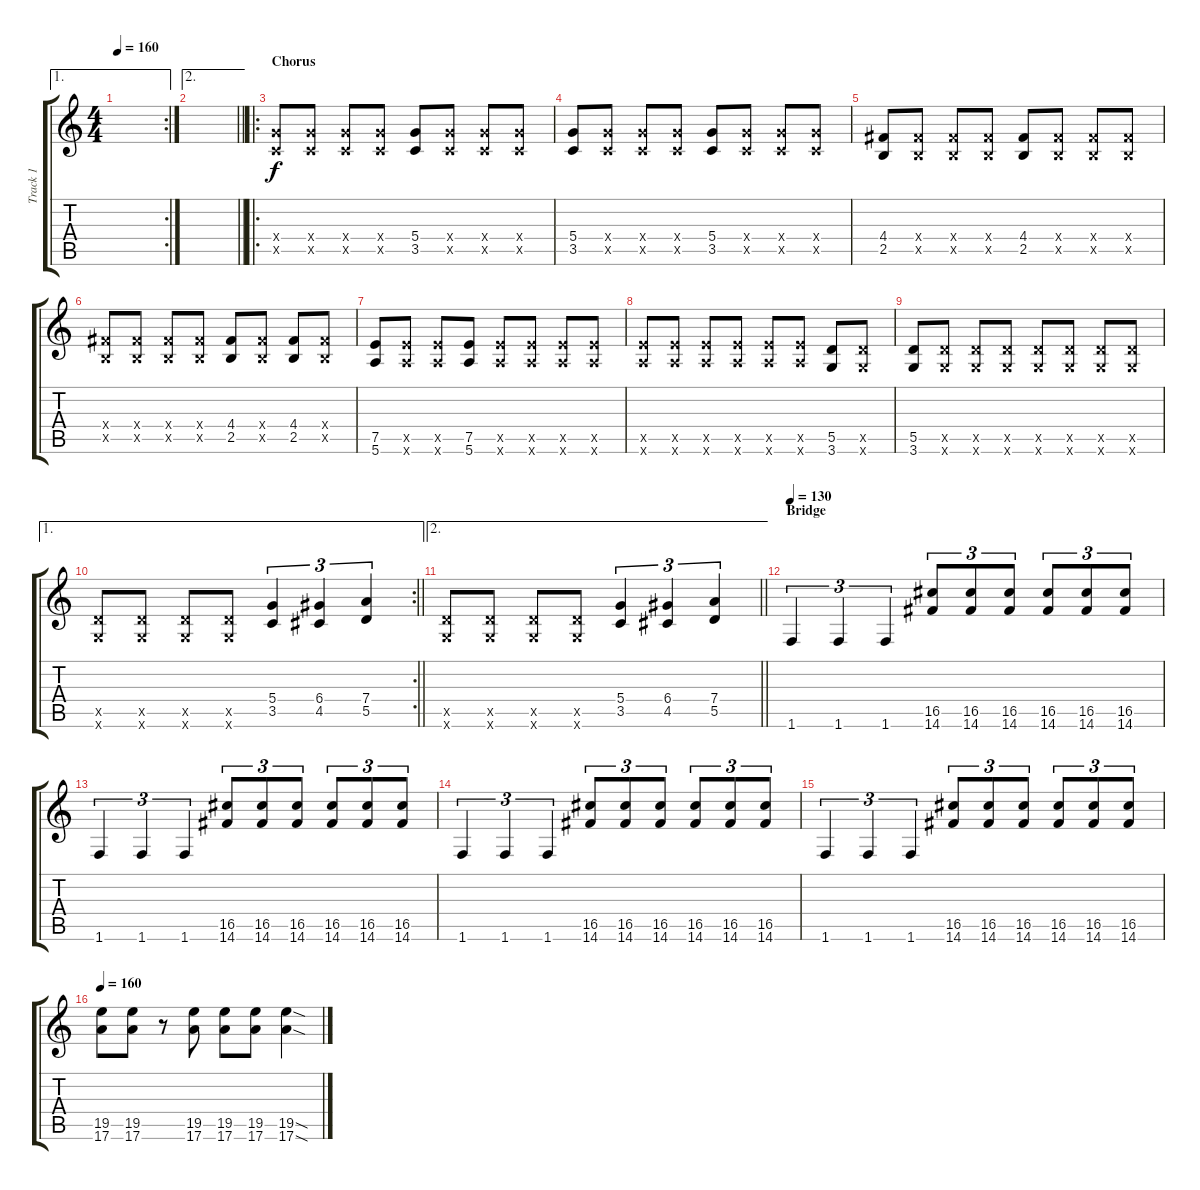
\track ("Track 1" "Track 1") {instrument overdrivenguitar}
\staff {score tabs}
\tuning (E4 B3 G3 D3 A2 E2) {hide}
\ae 1
\rc 2
\ts (4 4)
\tempo 160
\clef g2
\ks c
|
\ae 2
\barLineRight lightlight
|
\ro
\section ("" "Chorus")
(5.4{x} 3.5{x}).8 (5.4{x} 3.5{x}).8 (5.4{x} 3.5{x}).8 (5.4{x} 3.5{x}).8 (5.4 3.5).8 (5.4{x} 3.5{x}).8 (5.4{x} 3.5{x}).8 (5.4{x} 3.5{x}).8 |
(5.4 3.5).8 (5.4{x} 3.5{x}).8 (5.4{x} 3.5{x}).8 (5.4{x} 3.5{x}).8 (5.4 3.5).8 (5.4{x} 3.5{x}).8 (5.4{x} 3.5{x}).8 (5.4{x} 3.5{x}).8 |
(4.4 2.5).8 (4.4{x} 2.5{x}).8 (4.4{x} 2.5{x}).8 (4.4{x} 2.5{x}).8 (4.4 2.5).8 (4.4{x} 2.5{x}).8 (4.4{x} 2.5{x}).8 (4.4{x} 2.5{x}).8 |
(4.4{x} 2.5{x}).8 (4.4{x} 2.5{x}).8 (4.4{x} 2.5{x}).8 (4.4{x} 2.5{x}).8 (4.4 2.5).8 (4.4{x} 2.5{x}).8 (4.4 2.5).8 (4.4{x} 2.5{x}).8 |
(7.5 5.6).8 (7.5{x} 5.6{x}).8 (7.5{x} 5.6{x}).8 (7.5 5.6).8 (7.5{x} 5.6{x}).8 (7.5{x} 5.6{x}).8 (7.5{x} 5.6{x}).8 (7.5{x} 5.6{x}).8 |
(7.5{x} 5.6{x}).8 (7.5{x} 5.6{x}).8 (7.5{x} 5.6{x}).8 (7.5{x} 5.6{x}).8 (7.5{x} 5.6{x}).8 (7.5{x} 5.6{x}).8 (5.5 3.6).8 (5.5{x} 3.6{x}).8 |
(5.5 3.6).8 (5.5{x} 3.6{x}).8 (5.5{x} 3.6{x}).8 (5.5{x} 3.6{x}).8 (5.5{x} 3.6{x}).8 (5.5{x} 3.6{x}).8 (5.5{x} 3.6{x}).8 (5.5{x} 3.6{x}).8 |
\ae 1
\rc 2
\barLineRight lightlight
(5.5{x} 3.6{x}).8 (5.5{x} 3.6{x}).8 (5.5{x} 3.6{x}).8 (5.5{x} 3.6{x}).8 (5.4 3.5).4{tu (3 2)} (6.4 4.5).4{tu (3 2)} (7.4 5.5).4{tu (3 2)} |
\ae 2
\barLineRight lightlight
(5.5{x} 3.6{x}).8 (5.5{x} 3.6{x}).8 (5.5{x} 3.6{x}).8 (5.5{x} 3.6{x}).8 (5.4 3.5).4{tu (3 2)} (6.4 4.5).4{tu (3 2)} (7.4 5.5).4{tu (3 2)} |
\section ("" "Bridge")
\tempo 130
1.6.4{tu (3 2)} 1.6.4{tu (3 2)} 1.6.4{tu (3 2)} (16.5 14.6).8{tu (3 2)} (16.5 14.6).8{tu (3 2)} (16.5 14.6).8{tu (3 2)} (16.5 14.6).8{tu (3 2)} (16.5 14.6).8{tu (3 2)} (16.5 14.6).8{tu (3 2)} |
1.6.4{tu (3 2)} 1.6.4{tu (3 2)} 1.6.4{tu (3 2)} (16.5 14.6).8{tu (3 2)} (16.5 14.6).8{tu (3 2)} (16.5 14.6).8{tu (3 2)} (16.5 14.6).8{tu (3 2)} (16.5 14.6).8{tu (3 2)} (16.5 14.6).8{tu (3 2)} |
1.6.4{tu (3 2)} 1.6.4{tu (3 2)} 1.6.4{tu (3 2)} (16.5 14.6).8{tu (3 2)} (16.5 14.6).8{tu (3 2)} (16.5 14.6).8{tu (3 2)} (16.5 14.6).8{tu (3 2)} (16.5 14.6).8{tu (3 2)} (16.5 14.6).8{tu (3 2)} |
1.6.4{tu (3 2)} 1.6.4{tu (3 2)} 1.6.4{tu (3 2)} (16.5 14.6).8{tu (3 2)} (16.5 14.6).8{tu (3 2)} (16.5 14.6).8{tu (3 2)} (16.5 14.6).8{tu (3 2)} (16.5 14.6).8{tu (3 2)} (16.5 14.6).8{tu (3 2)} |
\tempo 160
(19.5 17.6).8 (19.5 17.6).8 r.8 (19.5 17.6).8 (19.5 17.6).8 (19.5 17.6).8 (19.5{sod} 17.6{sod}).4
